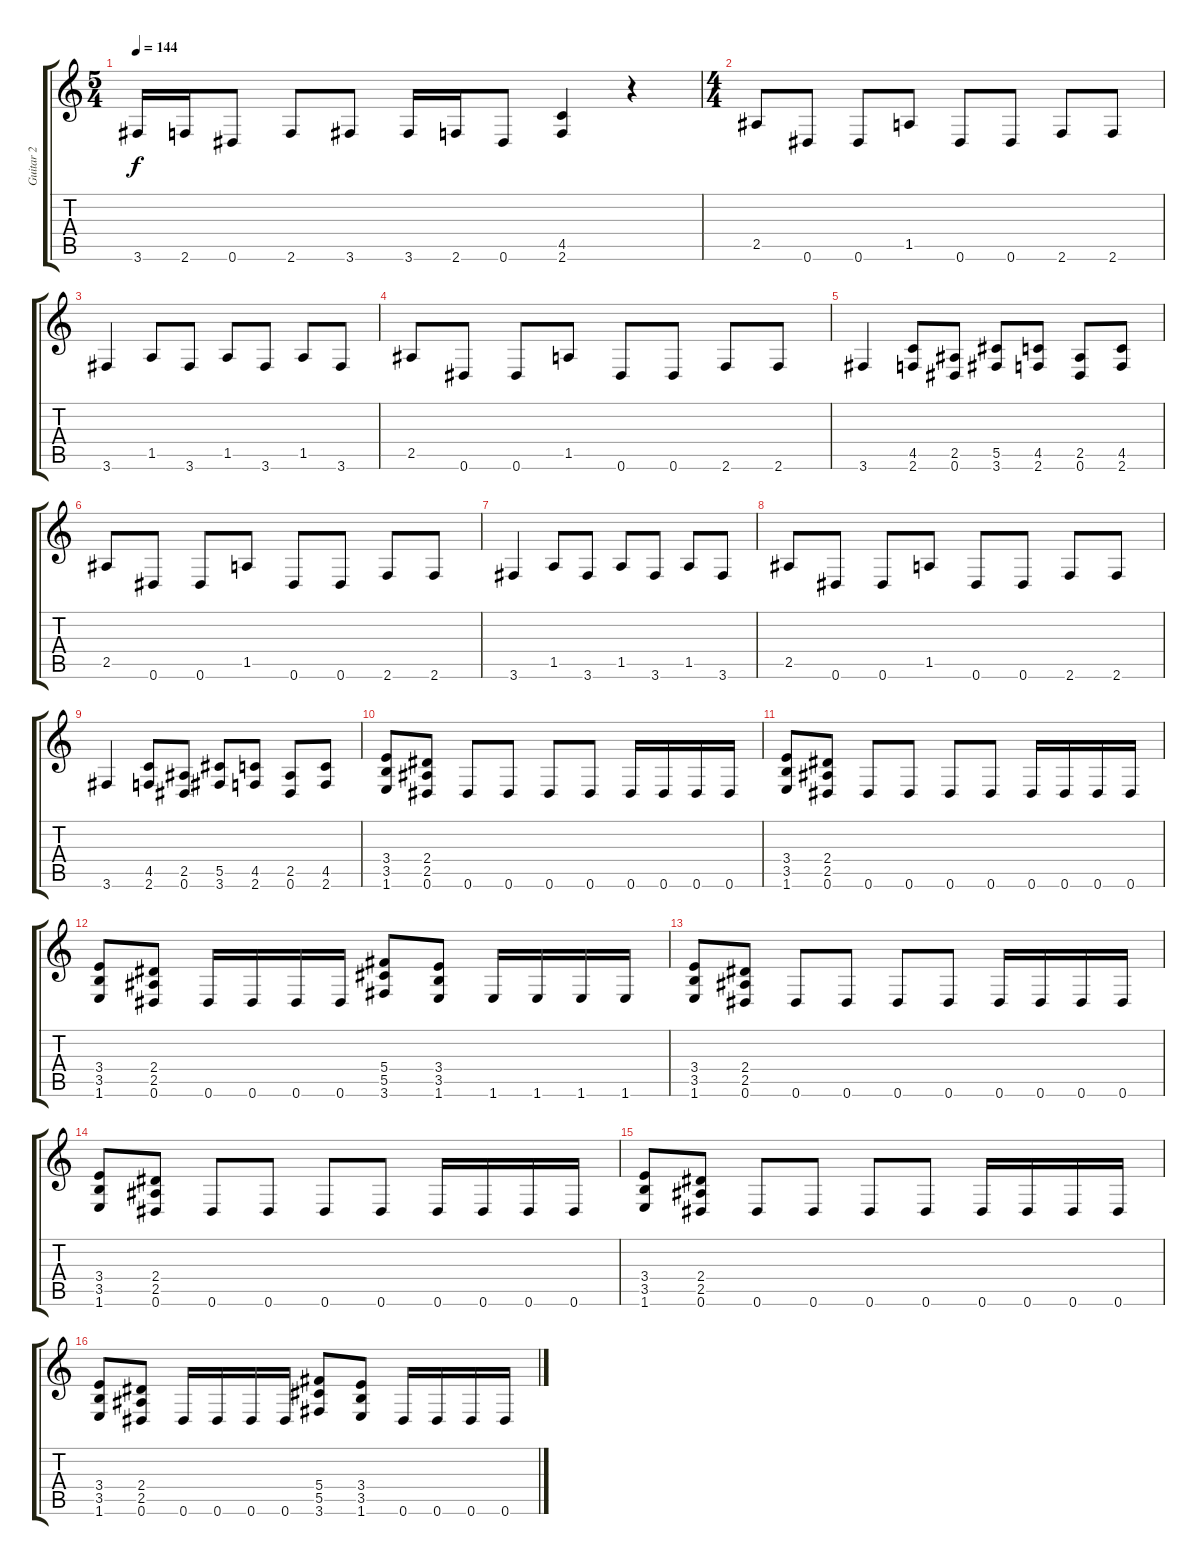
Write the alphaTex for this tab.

\track ("Guitar 2" "Guitar 2") {instrument distortionguitar}
\staff {score tabs}
\tuning (Eb4 Bb3 Gb3 Db3 Ab2 Eb2) {hide}
\ts (5 4)
\tempo 144
\clef g2
\ks c
3.6.16{dy f} 2.6.16 0.6.8 2.6.8 3.6.8 3.6.16 2.6.16 0.6.8 (4.5 2.6).4 r.4 |
\ts (4 4)
2.5.8 0.6.8 0.6.8 1.5.8 0.6.8 0.6.8 2.6.8 2.6.8 |
3.6.4 1.5.8 3.6.8 1.5.8 3.6.8 1.5.8 3.6.8 |
2.5.8 0.6.8 0.6.8 1.5.8 0.6.8 0.6.8 2.6.8 2.6.8 |
3.6.4 (4.5 2.6).8 (2.5 0.6).8 (5.5 3.6).8 (4.5 2.6).8 (2.5 0.6).8 (4.5 2.6).8 |
2.5.8 0.6.8 0.6.8 1.5.8 0.6.8 0.6.8 2.6.8 2.6.8 |
3.6.4 1.5.8 3.6.8 1.5.8 3.6.8 1.5.8 3.6.8 |
2.5.8 0.6.8 0.6.8 1.5.8 0.6.8 0.6.8 2.6.8 2.6.8 |
3.6.4 (4.5 2.6).8 (2.5 0.6).8 (5.5 3.6).8 (4.5 2.6).8 (2.5 0.6).8 (4.5 2.6).8 |
(3.4 3.5 1.6).8 (2.4 2.5 0.6).8 0.6.8 0.6.8 0.6.8 0.6.8 0.6.16 0.6.16 0.6.16 0.6.16 |
(3.4 3.5 1.6).8 (2.4 2.5 0.6).8 0.6.8 0.6.8 0.6.8 0.6.8 0.6.16 0.6.16 0.6.16 0.6.16 |
(3.4 3.5 1.6).8 (2.4 2.5 0.6).8 0.6.16 0.6.16 0.6.16 0.6.16 (5.4 5.5 3.6).8 (3.4 3.5 1.6).8 1.6.16 1.6.16 1.6.16 1.6.16 |
(3.4 3.5 1.6).8 (2.4 2.5 0.6).8 0.6.8 0.6.8 0.6.8 0.6.8 0.6.16 0.6.16 0.6.16 0.6.16 |
(3.4 3.5 1.6).8 (2.4 2.5 0.6).8 0.6.8 0.6.8 0.6.8 0.6.8 0.6.16 0.6.16 0.6.16 0.6.16 |
(3.4 3.5 1.6).8 (2.4 2.5 0.6).8 0.6.8 0.6.8 0.6.8 0.6.8 0.6.16 0.6.16 0.6.16 0.6.16 |
(3.4 3.5 1.6).8 (2.4 2.5 0.6).8 0.6.16 0.6.16 0.6.16 0.6.16 (5.4 5.5 3.6).8 (3.4 3.5 1.6).8 0.6.16 0.6.16 0.6.16 0.6.16
